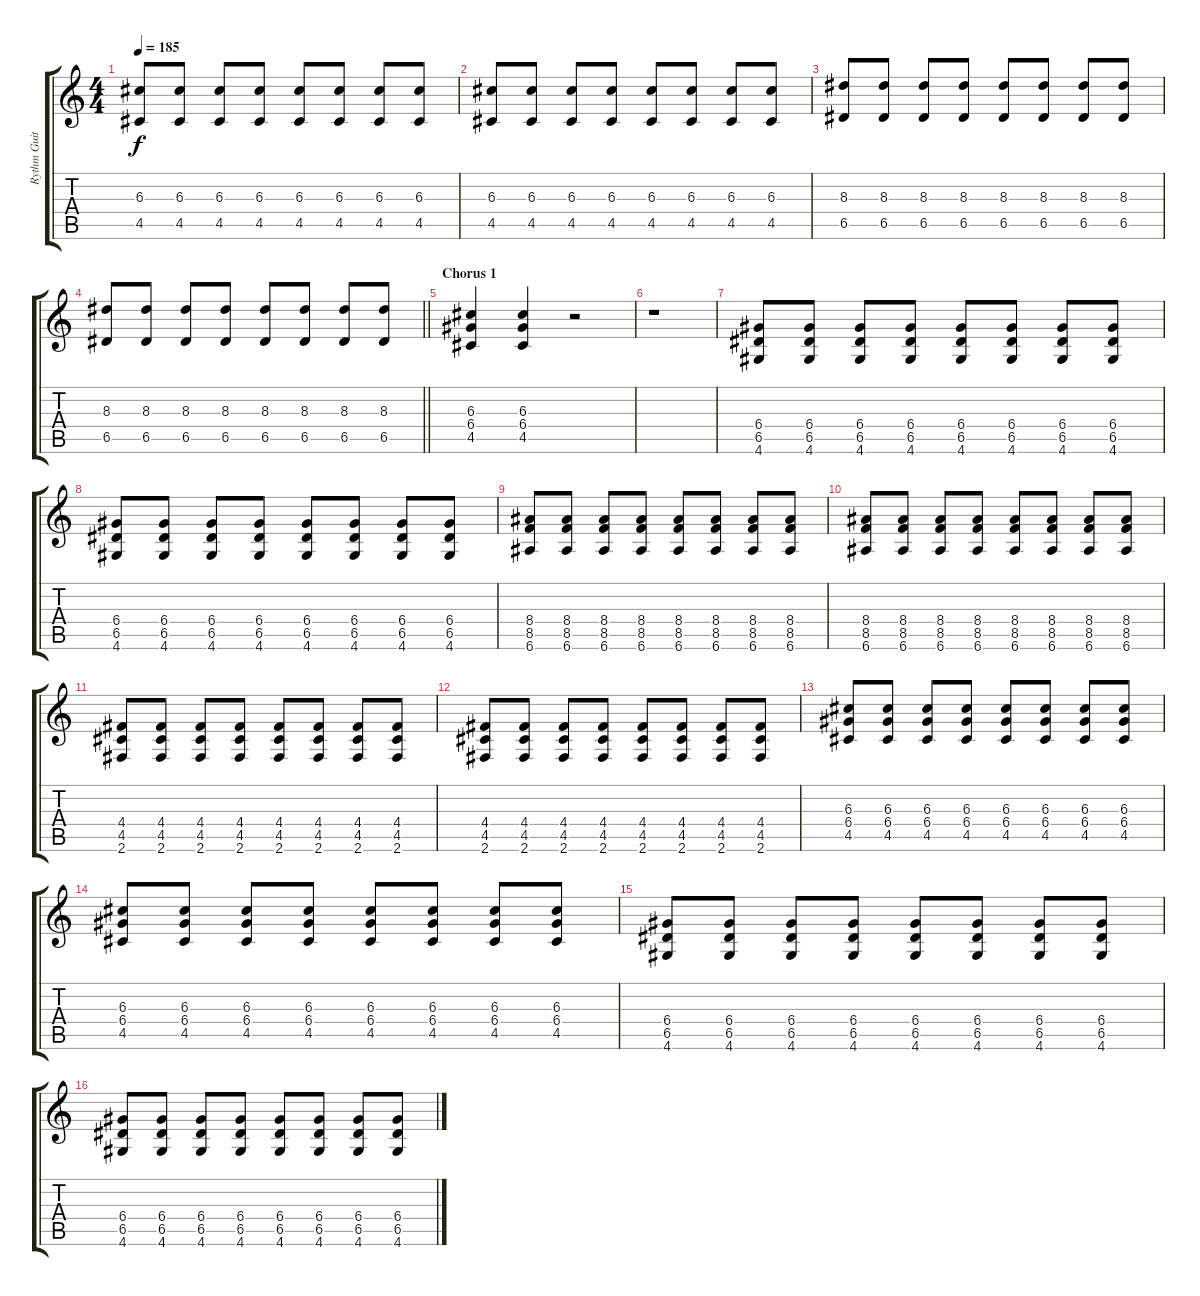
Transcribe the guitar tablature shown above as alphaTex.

\track ("Rythm Guitar" "Rythm Guit") {instrument distortionguitar}
\staff {score tabs}
\tuning (E4 B3 G3 D3 A2 E2) {hide}
\ts (4 4)
\tempo 185
\clef g2
\ks c
(6.3 4.5).8{dy f} (6.3 4.5).8 (6.3 4.5).8 (6.3 4.5).8 (6.3 4.5).8 (6.3 4.5).8 (6.3 4.5).8 (6.3 4.5).8 |
(6.3 4.5).8 (6.3 4.5).8 (6.3 4.5).8 (6.3 4.5).8 (6.3 4.5).8 (6.3 4.5).8 (6.3 4.5).8 (6.3 4.5).8 |
(8.3 6.5).8 (8.3 6.5).8 (8.3 6.5).8 (8.3 6.5).8 (8.3 6.5).8 (8.3 6.5).8 (8.3 6.5).8 (8.3 6.5).8 |
\barLineRight lightlight
(8.3 6.5).8 (8.3 6.5).8 (8.3 6.5).8 (8.3 6.5).8 (8.3 6.5).8 (8.3 6.5).8 (8.3 6.5).8 (8.3 6.5).8 |
\section ("" "Chorus 1")
(6.3 6.4 4.5).4 (6.3 6.4 4.5).4 r.2 |
r.1 |
(6.4 6.5 4.6).8 (6.4 6.5 4.6).8 (6.4 6.5 4.6).8 (6.4 6.5 4.6).8 (6.4 6.5 4.6).8 (6.4 6.5 4.6).8 (6.4 6.5 4.6).8 (6.4 6.5 4.6).8 |
(6.4 6.5 4.6).8 (6.4 6.5 4.6).8 (6.4 6.5 4.6).8 (6.4 6.5 4.6).8 (6.4 6.5 4.6).8 (6.4 6.5 4.6).8 (6.4 6.5 4.6).8 (6.4 6.5 4.6).8 |
(8.4 8.5 6.6).8 (8.4 8.5 6.6).8 (8.4 8.5 6.6).8 (8.4 8.5 6.6).8 (8.4 8.5 6.6).8 (8.4 8.5 6.6).8 (8.4 8.5 6.6).8 (8.4 8.5 6.6).8 |
(8.4 8.5 6.6).8 (8.4 8.5 6.6).8 (8.4 8.5 6.6).8 (8.4 8.5 6.6).8 (8.4 8.5 6.6).8 (8.4 8.5 6.6).8 (8.4 8.5 6.6).8 (8.4 8.5 6.6).8 |
(4.4 4.5 2.6).8 (4.4 4.5 2.6).8 (4.4 4.5 2.6).8 (4.4 4.5 2.6).8 (4.4 4.5 2.6).8 (4.4 4.5 2.6).8 (4.4 4.5 2.6).8 (4.4 4.5 2.6).8 |
(4.4 4.5 2.6).8 (4.4 4.5 2.6).8 (4.4 4.5 2.6).8 (4.4 4.5 2.6).8 (4.4 4.5 2.6).8 (4.4 4.5 2.6).8 (4.4 4.5 2.6).8 (4.4 4.5 2.6).8 |
(6.3 6.4 4.5).8 (6.3 6.4 4.5).8 (6.3 6.4 4.5).8 (6.3 6.4 4.5).8 (6.3 6.4 4.5).8 (6.3 6.4 4.5).8 (6.3 6.4 4.5).8 (6.3 6.4 4.5).8 |
(6.3 6.4 4.5).8 (6.3 6.4 4.5).8 (6.3 6.4 4.5).8 (6.3 6.4 4.5).8 (6.3 6.4 4.5).8 (6.3 6.4 4.5).8 (6.3 6.4 4.5).8 (6.3 6.4 4.5).8 |
(6.4 6.5 4.6).8 (6.4 6.5 4.6).8 (6.4 6.5 4.6).8 (6.4 6.5 4.6).8 (6.4 6.5 4.6).8 (6.4 6.5 4.6).8 (6.4 6.5 4.6).8 (6.4 6.5 4.6).8 |
(6.4 6.5 4.6).8 (6.4 6.5 4.6).8 (6.4 6.5 4.6).8 (6.4 6.5 4.6).8 (6.4 6.5 4.6).8 (6.4 6.5 4.6).8 (6.4 6.5 4.6).8 (6.4 6.5 4.6).8
